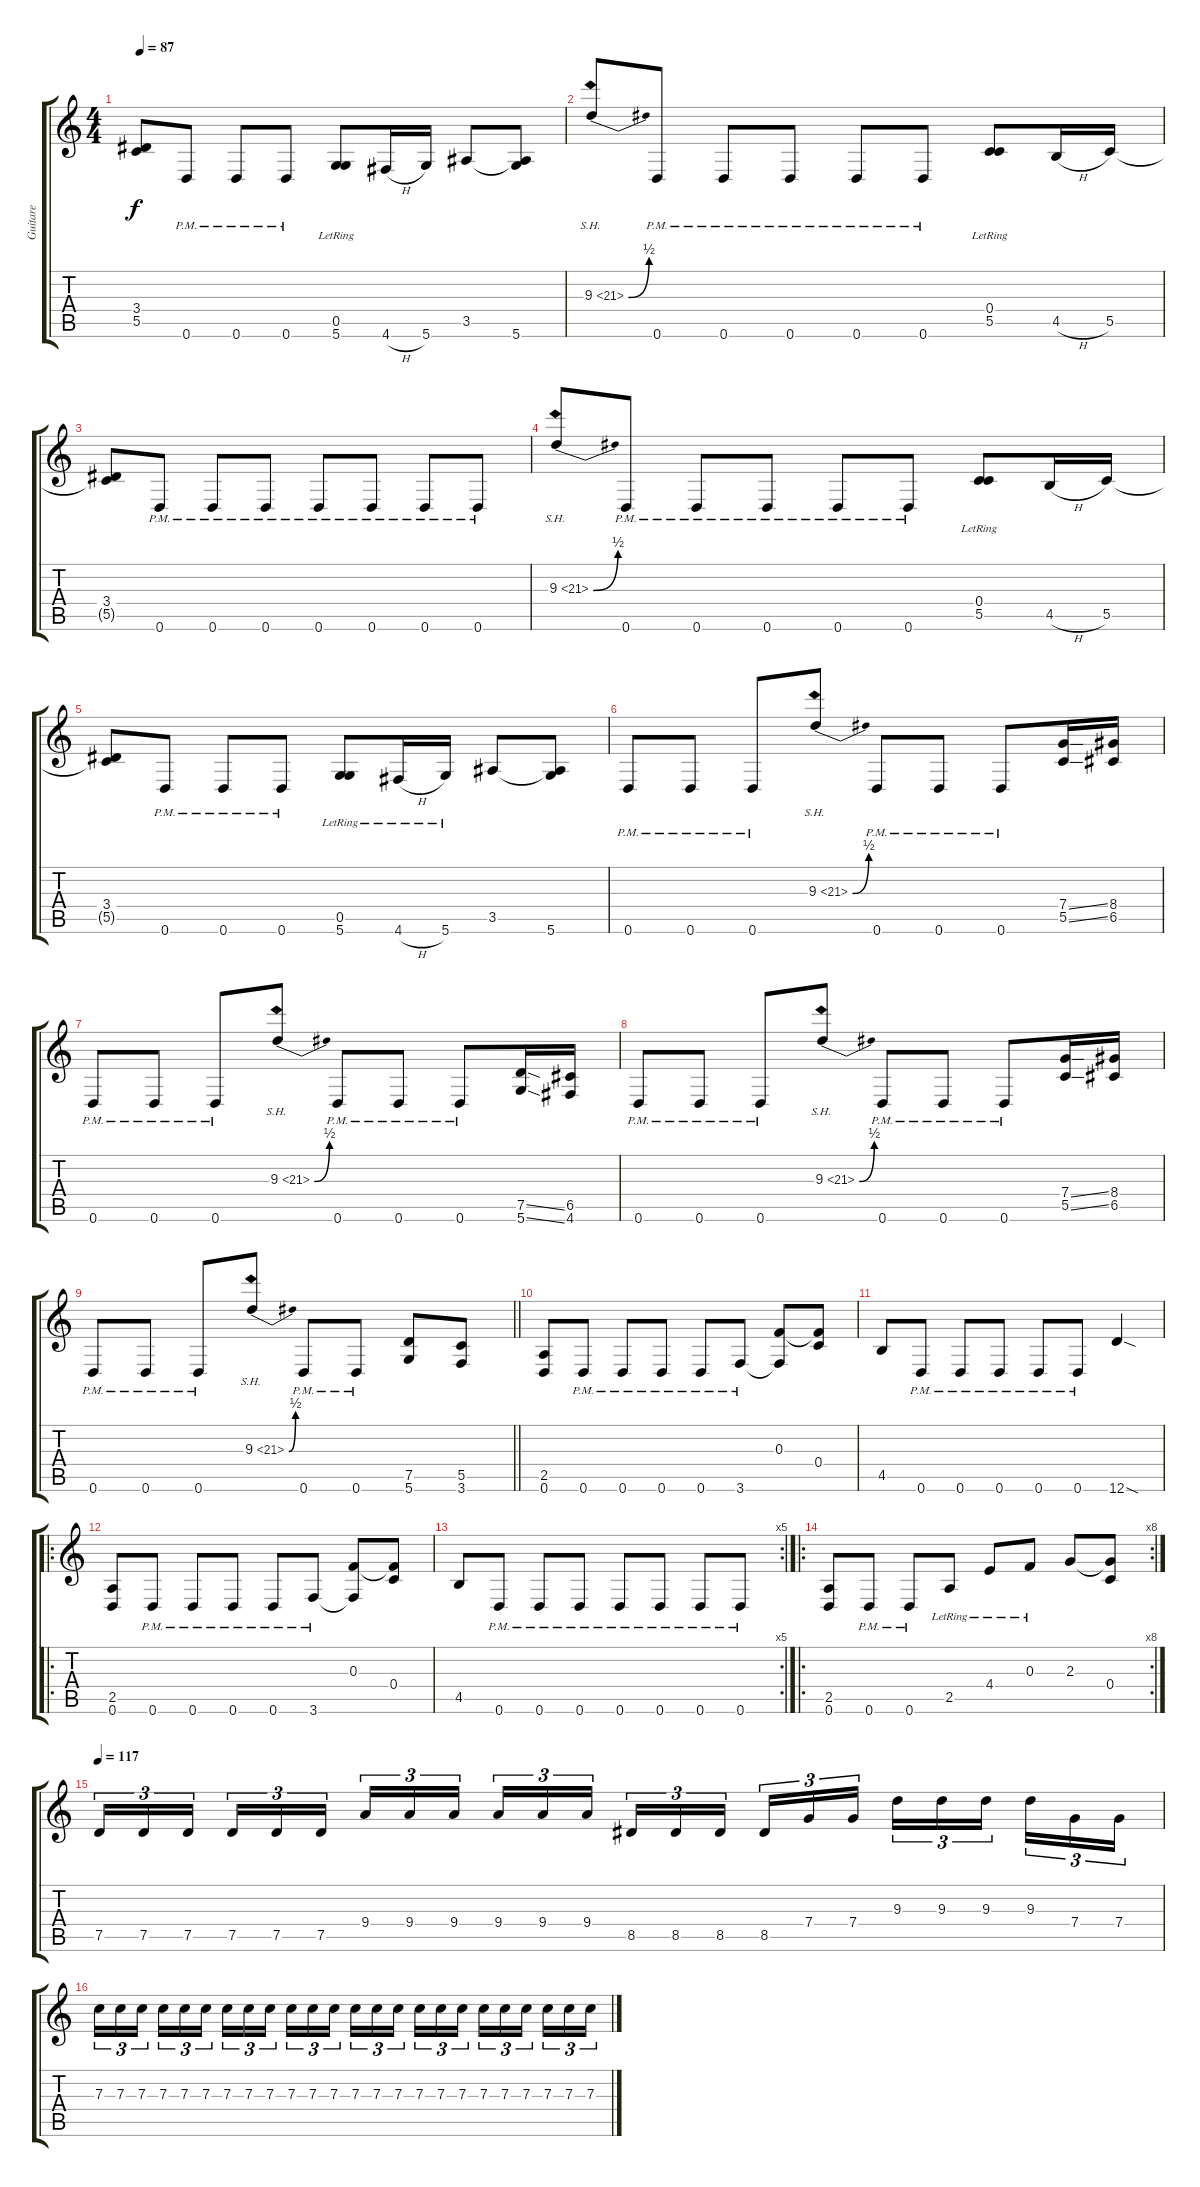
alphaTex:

\track ("Guitare" "Guitare") {instrument distortionguitar}
\staff {score tabs}
\tuning (D4 A3 F3 C3 G2 D2) {hide}
\ts (4 4)
\tempo 87
\clef g2
\ks c
(3.4 5.5{t}).8{dy f} 0.6{pm}.8 0.6{pm}.8 0.6{pm}.8 (0.5{lr} 5.6).8 4.6{h}.16 5.6.16 3.5.8 (3.5{t} 5.6).8 |
9.3{be (bend 0 0 60 2) sh 12}.8 0.6{pm}.8 0.6{pm}.8 0.6{pm}.8 0.6{pm}.8 0.6{pm}.8 (0.4{lr} 5.5).8 4.5{h}.16 5.5.16 |
(3.4 5.5{t}).8 0.6{pm}.8 0.6{pm}.8 0.6{pm}.8 0.6{pm}.8 0.6{pm}.8 0.6{pm}.8 0.6{pm}.8 |
9.3{be (bend 0 0 60 2) sh 12}.8 0.6{pm}.8 0.6{pm}.8 0.6{pm}.8 0.6{pm}.8 0.6{pm}.8 (0.4{lr} 5.5).8 4.5{h}.16 5.5.16 |
(3.4 5.5{t}).8 0.6{pm}.8 0.6{pm}.8 0.6{pm}.8 (0.5{lr} 5.6).8 4.6{h lr}.16 5.6{lr}.16 3.5.8 (3.5{t} 5.6).8 |
0.6{pm}.8 0.6{pm}.8 0.6{pm}.8 9.3{be (bend 0 0 60 2) sh 12}.8 0.6{pm}.8 0.6{pm}.8 0.6{pm}.8 (7.4{ss} 5.5{ss}).16 (8.4 6.5).16 |
0.6{pm}.8 0.6{pm}.8 0.6{pm}.8 9.3{be (bend 0 0 60 2) sh 12}.8 0.6{pm}.8 0.6{pm}.8 0.6{pm}.8 (7.5{ss} 5.6{ss}).16 (6.5 4.6).16 |
0.6{pm}.8 0.6{pm}.8 0.6{pm}.8 9.3{be (bend 0 0 60 2) sh 12}.8 0.6{pm}.8 0.6{pm}.8 0.6{pm}.8 (7.4{ss} 5.5{ss}).16 (8.4 6.5).16 |
\barLineRight lightlight
0.6{pm}.8 0.6{pm}.8 0.6{pm}.8 9.3{be (bend 0 0 60 2) sh 12}.8 0.6{pm}.8 0.6{pm}.8 (7.5 5.6).8 (5.5 3.6).8 |
(2.5 0.6).8 0.6{pm}.8 0.6{pm}.8 0.6{pm}.8 0.6{pm}.8 3.6{pm}.8 (0.3 3.6{t}).8 (0.3{t} 0.4).8 |
4.5.8 0.6{pm}.8 0.6{pm}.8 0.6{pm}.8 0.6{pm}.8 0.6{pm}.8 12.6{sod}.4 |
\ro
(2.5 0.6).8 0.6{pm}.8 0.6{pm}.8 0.6{pm}.8 0.6{pm}.8 3.6{pm}.8 (0.3 3.6{t}).8 (0.3{t} 0.4).8 |
\rc 5
4.5.8 0.6{pm}.8 0.6{pm}.8 0.6{pm}.8 0.6{pm}.8 0.6{pm}.8 0.6{pm}.8 0.6{pm}.8 |
\ro
\rc 8
(2.5 0.6).8 0.6{pm}.8 0.6{pm}.8 2.5{lr}.8 4.4{lr}.8 0.3{lr}.8 2.3.8 (2.3{t} 0.4).8 |
\tempo 117
7.5.16{tu (3 2)} 7.5.16{tu (3 2)} 7.5.16{tu (3 2) beam splitsecondary} 7.5.16{tu (3 2)} 7.5.16{tu (3 2)} 7.5.16{tu (3 2)} 9.4.16{tu (3 2)} 9.4.16{tu (3 2)} 9.4.16{tu (3 2) beam splitsecondary} 9.4.16{tu (3 2)} 9.4.16{tu (3 2)} 9.4.16{tu (3 2)} 8.5.16{tu (3 2)} 8.5.16{tu (3 2)} 8.5.16{tu (3 2) beam splitsecondary} 8.5.16{tu (3 2)} 7.4.16{tu (3 2)} 7.4.16{tu (3 2)} 9.3.16{tu (3 2)} 9.3.16{tu (3 2)} 9.3.16{tu (3 2) beam splitsecondary} 9.3.16{tu (3 2)} 7.4.16{tu (3 2)} 7.4.16{tu (3 2)} |
7.3.16{tu (3 2)} 7.3.16{tu (3 2)} 7.3.16{tu (3 2) beam splitsecondary} 7.3.16{tu (3 2)} 7.3.16{tu (3 2)} 7.3.16{tu (3 2)} 7.3.16{tu (3 2)} 7.3.16{tu (3 2)} 7.3.16{tu (3 2) beam splitsecondary} 7.3.16{tu (3 2)} 7.3.16{tu (3 2)} 7.3.16{tu (3 2)} 7.3.16{tu (3 2)} 7.3.16{tu (3 2)} 7.3.16{tu (3 2) beam splitsecondary} 7.3.16{tu (3 2)} 7.3.16{tu (3 2)} 7.3.16{tu (3 2)} 7.3.16{tu (3 2)} 7.3.16{tu (3 2)} 7.3.16{tu (3 2) beam splitsecondary} 7.3.16{tu (3 2)} 7.3.16{tu (3 2)} 7.3.16{tu (3 2)}
